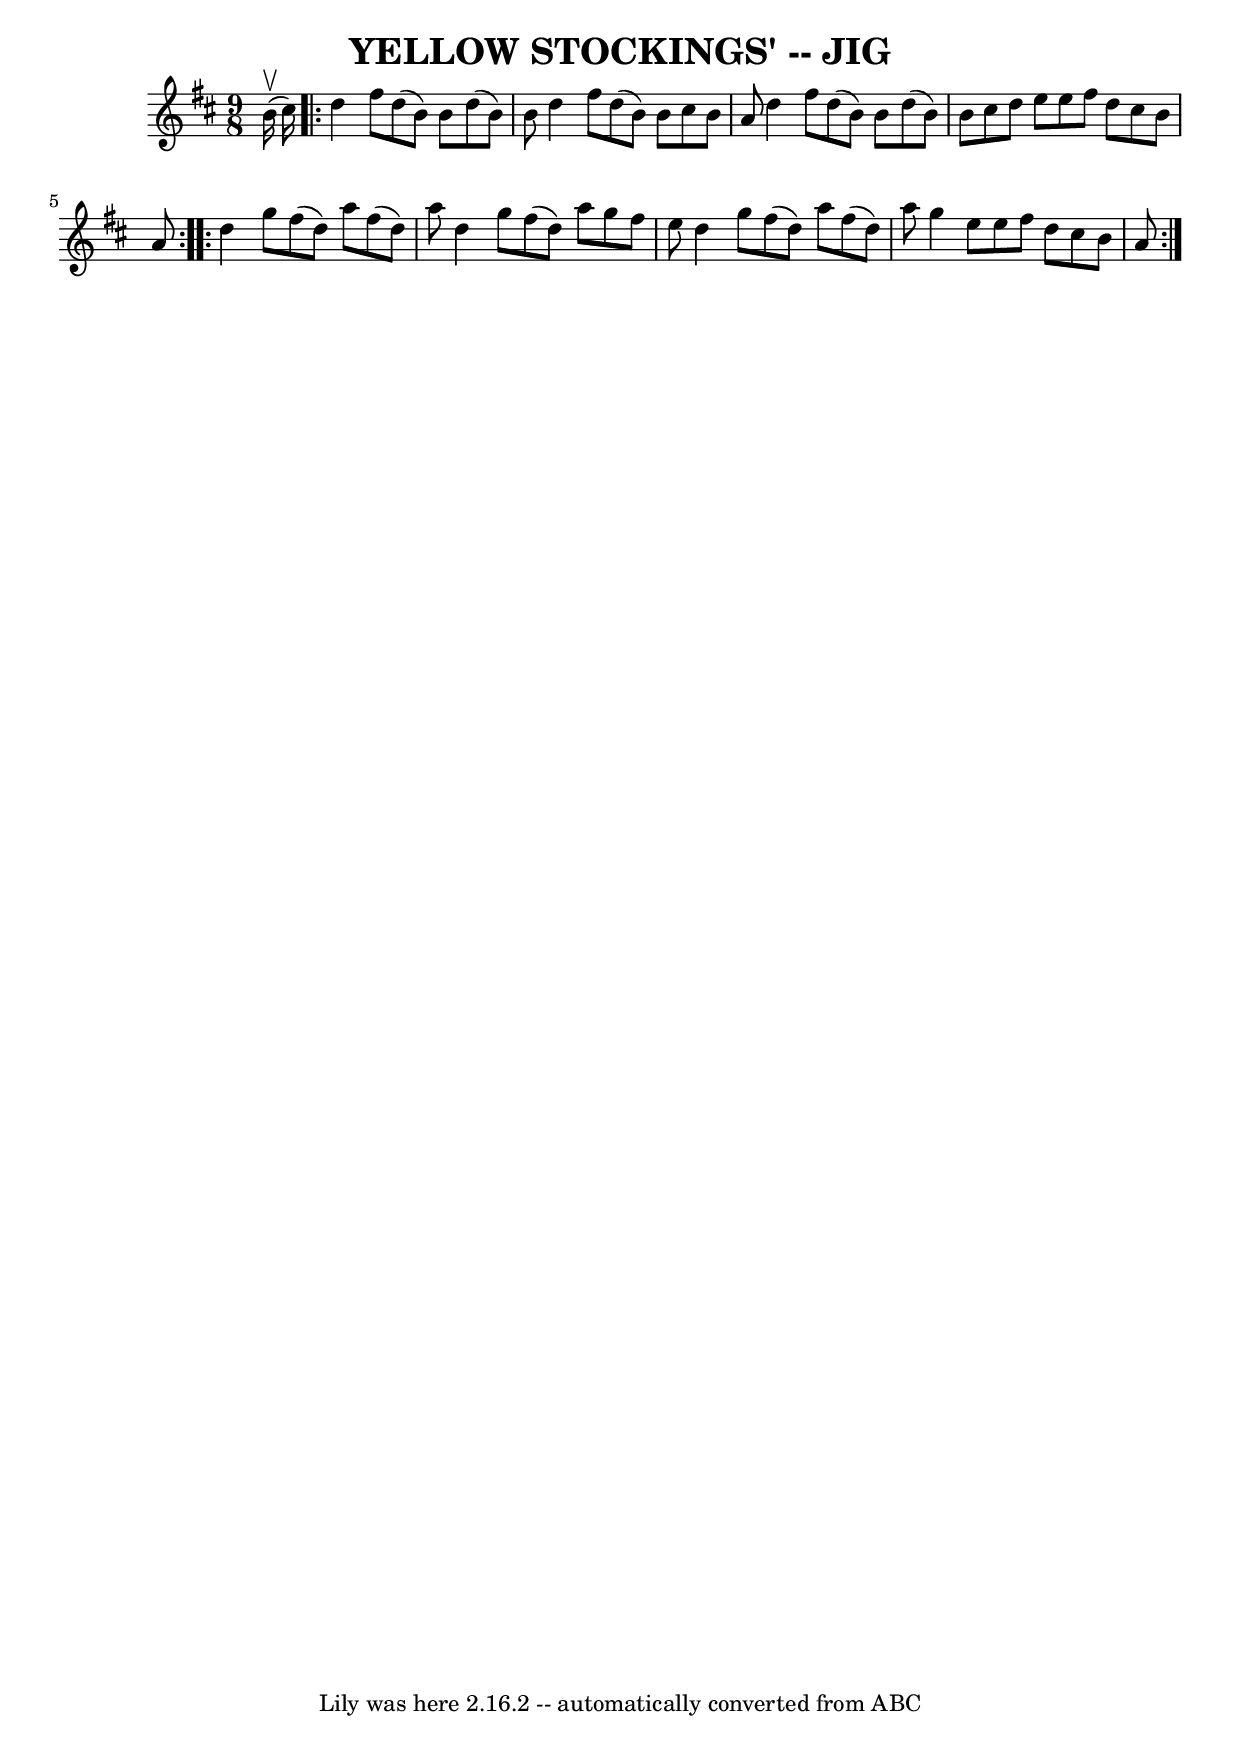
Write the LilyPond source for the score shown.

\version "2.16.2"
\include "Mammoth.ily"
\header {
  %% book = "Ryan's Mammoth Collection of Fiddle Tunes"
  crossRefNumber = "1"
  footnotes = ""
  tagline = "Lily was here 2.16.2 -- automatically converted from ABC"
  title = "YELLOW STOCKINGS' -- JIG"

}
voicedefault =  {


  \time 9/8 
  \key d \major
  b'16 (^\upbow cis''16)       
  \repeat volta 2 {
         d''4 fis''8 d''8 (b'8) b'8 d''8 (b'8) b'8      |
    d''4 fis''8 d''8 (b'8) b'8 cis''8 b'8 a'8     |
    d''4 fis''8 d''8 (b'8) b'8 d''8 (b'8) b'8    |
    cis''8 d''8 e''8 e''8 fis''8 d''8 cis''8 b'8   
    a'8    
  }     
  \repeat volta 2 {
    d''4 g''8 fis''8 (d''8) a''8         fis''8 (d''8) a''8     |
    d''4 g''8 fis''8 (d''8)        a''8 g''8 fis''8 e''8     |
    d''4 g''8 fis''8 (d''8) a''8 fis''8 (d''8) a''8    |
    g''4 e''8 e''8    
    fis''8 d''8 cis''8 b'8 a'8    
  }   

}

\score{
  <<

    \context Staff="default"
    {
      \voicedefault 
      
    }

  >>
  \layout {
    
  }
  \midi {
  }

}
